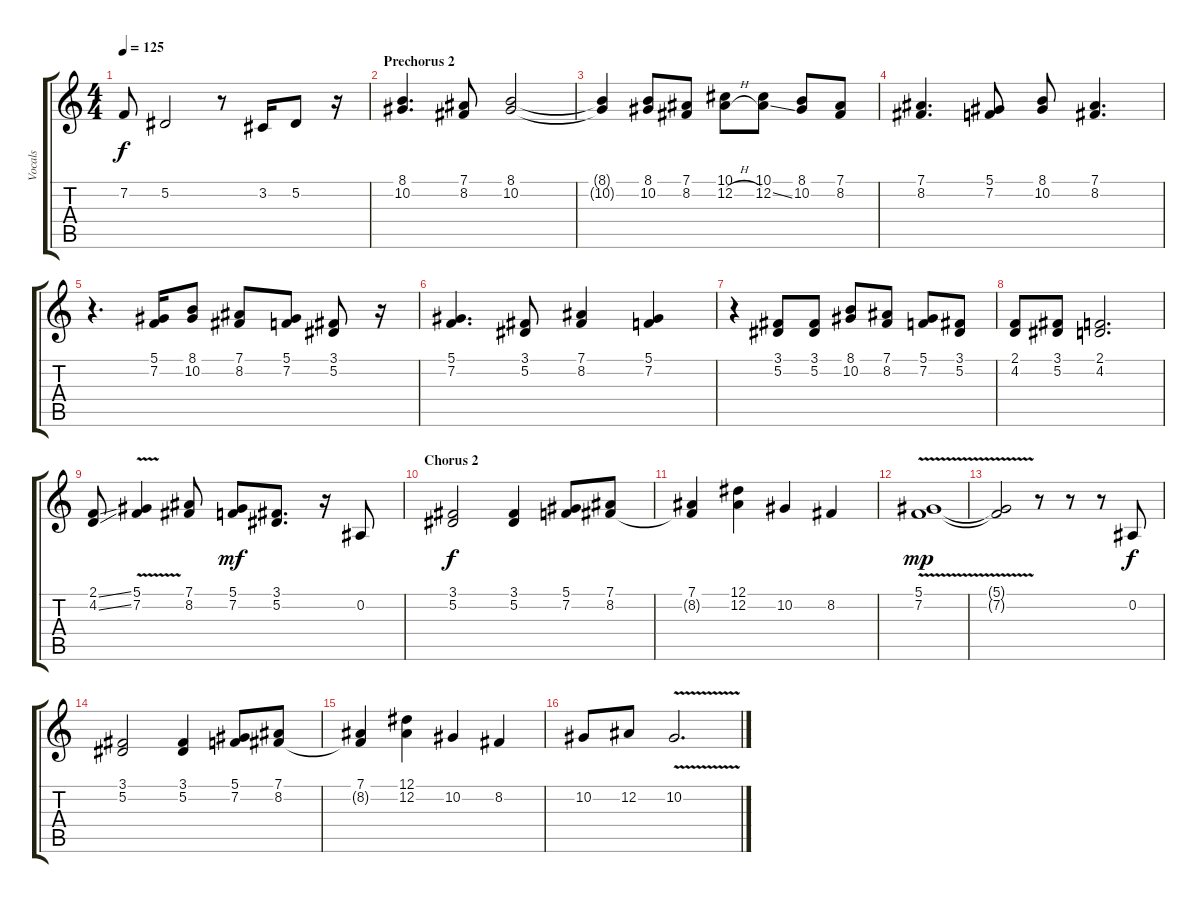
\track ("Vocals" "Vocals") {instrument altosax}
\staff {score tabs}
\tuning (Eb4 Bb3 Gb3 Db3 Ab2 Eb2) {hide}
\ts (4 4)
\tempo 125
\clef g2
\ks c
7.2.8{dy f} 5.2.2 r.8 3.2.16 5.2.8 r.16 |
\section ("" "Prechorus 2")
(8.1 10.2).4{d} (7.1 8.2).8 (8.1 10.2).2 |
(8.1{t} 10.2{t}).4 (8.1 10.2).8 (7.1 8.2).8 (10.1 12.2{h}).8 (10.1 12.2{ss}).8 (8.1 10.2).8 (7.1 8.2).8 |
(7.1 8.2).4{d} (5.1 7.2).8 (8.1 10.2).8 (7.1 8.2).4{d} |
r.4{d} (5.1 7.2).16 (8.1 10.2).8 (7.1 8.2).8 (5.1 7.2).8 (3.1 5.2).8 r.16 |
(5.1 7.2).4{d} (3.1 5.2).8 (7.1 8.2).4 (5.1 7.2).4 |
r.4 (3.1 5.2).8 (3.1 5.2).8 (8.1 10.2).8 (7.1 8.2).8 (5.1 7.2).8 (3.1 5.2).8 |
(2.1 4.2).8 (3.1 5.2).8 (2.1 4.2).2{d} |
(2.1{ss} 4.2{ss}).8 (5.1{v} 7.2{v}).4 (7.1 8.2).8 (5.1 7.2).8{dy mf} (3.1 5.2).8{d} r.16 0.2.8 |
\section ("" "Chorus 2")
(3.1 5.2).2{dy f} (3.1 5.2).4 (5.1 7.2).8 (7.1 8.2).8 |
(7.1 8.2{t}).4 (12.1 12.2).4 10.2.4 8.2.4 |
(5.1{v} 7.2{v}).1{dy mp} |
(5.1{t} 7.2{t}).2 r.8 r.8 r.8 0.2.8{dy f} |
(3.1 5.2).2 (3.1 5.2).4 (5.1 7.2).8 (7.1 8.2).8 |
(7.1 8.2{t}).4 (12.1 12.2).4 10.2.4 8.2.4 |
10.2.8 12.2.8 10.2{v}.2{d}
